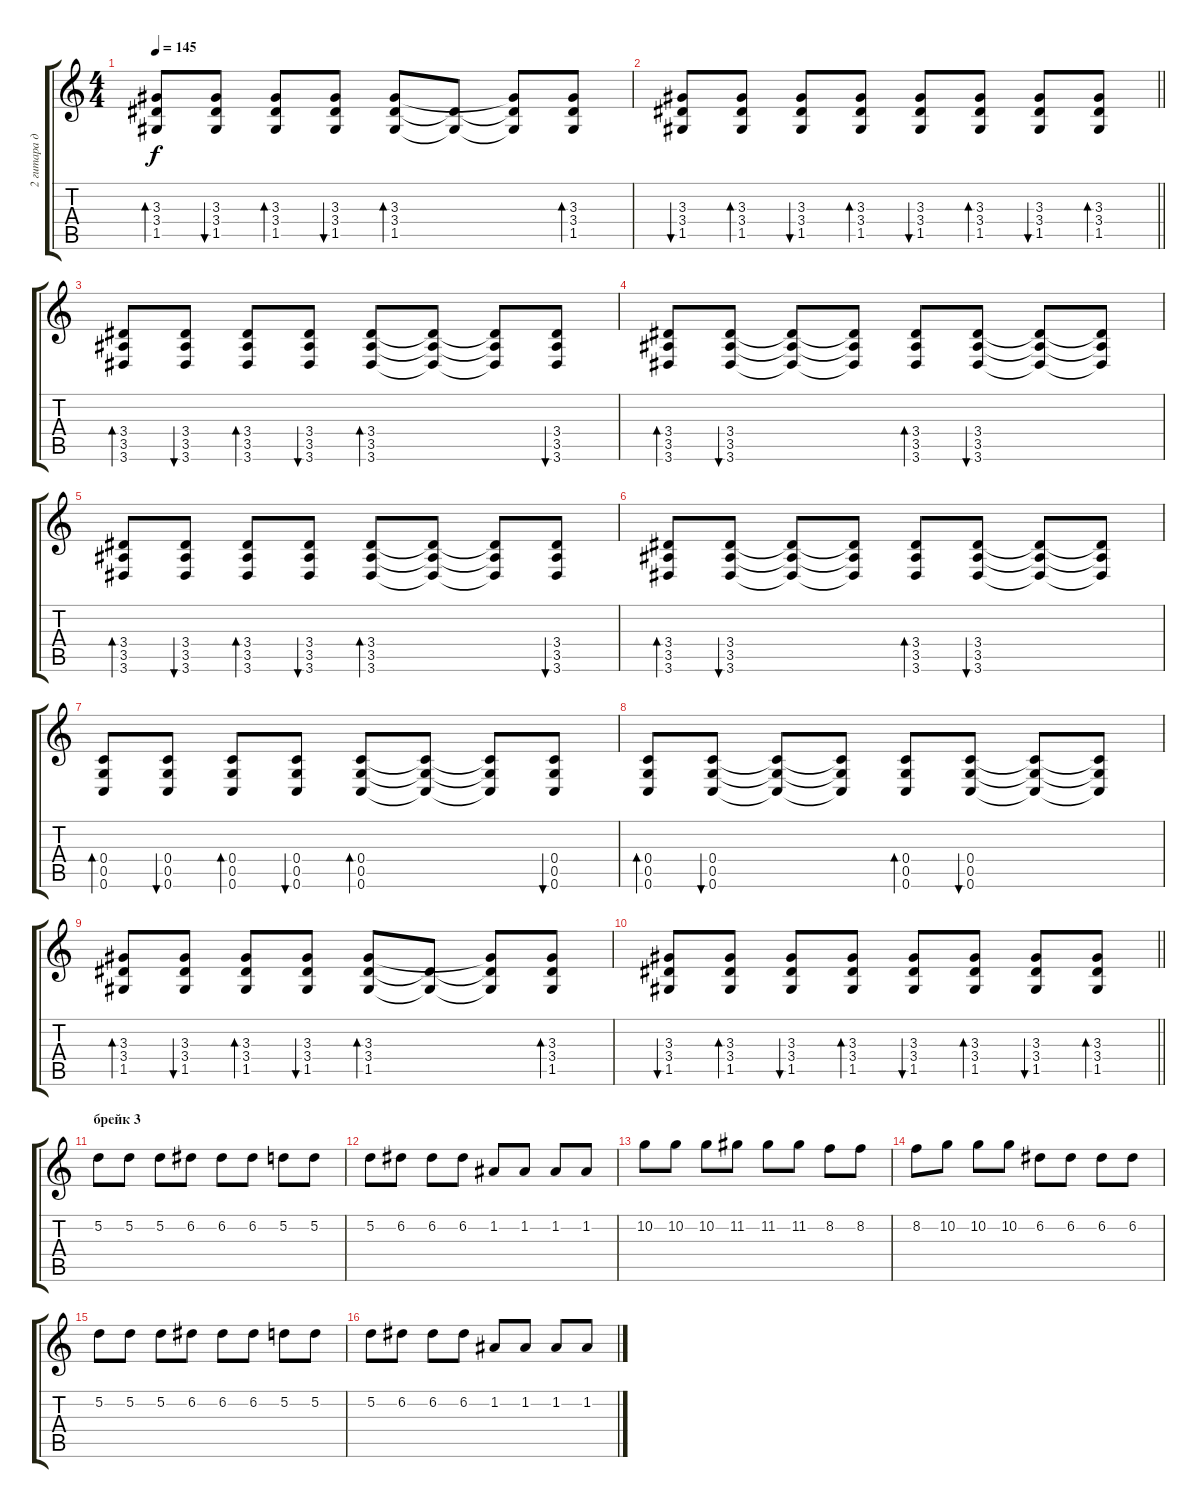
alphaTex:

\track ("2 гитара дистр" "2 гитара д") {instrument distortionguitar}
\staff {score tabs}
\tuning (D4 A3 F3 C3 G2 C2) {hide}
\ts (4 4)
\tempo 145
\clef g2
\ks c
(3.3 3.4 1.5).8{bd 60 dy f} (3.3 3.4 1.5).8{bu 60} (3.3 3.4 1.5).8{bd 60} (3.3 3.4 1.5).8{bu 60} (3.3 3.4 1.5).8{bd 60} (3.4{t} 1.5{t}).8 (3.3{t} 3.4{t} 1.5{t}).8 (3.3 3.4 1.5).8{bd 60} |
\barLineRight lightlight
(3.3 3.4 1.5).8{bu 60} (3.3 3.4 1.5).8{bd 60} (3.3 3.4 1.5).8{bu 60} (3.3 3.4 1.5).8{bd 60} (3.3 3.4 1.5).8{bu 60} (3.3 3.4 1.5).8{bd 60} (3.3 3.4 1.5).8{bu 60} (3.3 3.4 1.5).8{bd 60} |
(3.4 3.5 3.6).8{bd 60} (3.4 3.5 3.6).8{bu 60} (3.4 3.5 3.6).8{bd 60} (3.4 3.5 3.6).8{bu 60} (3.4 3.5 3.6).8{bd 60} (3.4{t} 3.5{t} 3.6{t}).8 (3.4{t} 3.5{t} 3.6{t}).8 (3.4 3.5 3.6).8{bu 60} |
(3.4 3.5 3.6).8{bd 60} (3.4 3.5 3.6).8{bu 60} (3.4{t} 3.5{t} 3.6{t}).8 (3.4{t} 3.5{t} 3.6{t}).8 (3.4 3.5 3.6).8{bd 60} (3.4 3.5 3.6).8{bu 60} (3.4{t} 3.5{t} 3.6{t}).8 (3.4{t} 3.5{t} 3.6{t}).8 |
(3.4 3.5 3.6).8{bd 60} (3.4 3.5 3.6).8{bu 60} (3.4 3.5 3.6).8{bd 60} (3.4 3.5 3.6).8{bu 60} (3.4 3.5 3.6).8{bd 60} (3.4{t} 3.5{t} 3.6{t}).8 (3.4{t} 3.5{t} 3.6{t}).8 (3.4 3.5 3.6).8{bu 60} |
(3.4 3.5 3.6).8{bd 60} (3.4 3.5 3.6).8{bu 60} (3.4{t} 3.5{t} 3.6{t}).8 (3.4{t} 3.5{t} 3.6{t}).8 (3.4 3.5 3.6).8{bd 60} (3.4 3.5 3.6).8{bu 60} (3.4{t} 3.5{t} 3.6{t}).8 (3.4{t} 3.5{t} 3.6{t}).8 |
(0.4 0.5 0.6).8{bd 60} (0.4 0.5 0.6).8{bu 60} (0.4 0.5 0.6).8{bd 60} (0.4 0.5 0.6).8{bu 60} (0.4 0.5 0.6).8{bd 60} (0.4{t} 0.5{t} 0.6{t}).8 (0.4{t} 0.5{t} 0.6{t}).8 (0.4 0.5 0.6).8{bu 60} |
(0.4 0.5 0.6).8{bd 60} (0.4 0.5 0.6).8{bu 60} (0.4{t} 0.5{t} 0.6{t}).8 (0.4{t} 0.5{t} 0.6{t}).8 (0.4 0.5 0.6).8{bd 60} (0.4 0.5 0.6).8{bu 60} (0.4{t} 0.5{t} 0.6{t}).8 (0.4{t} 0.5{t} 0.6{t}).8 |
(3.3 3.4 1.5).8{bd 60} (3.3 3.4 1.5).8{bu 60} (3.3 3.4 1.5).8{bd 60} (3.3 3.4 1.5).8{bu 60} (3.3 3.4 1.5).8{bd 60} (3.4{t} 1.5{t}).8 (3.3{t} 3.4{t} 1.5{t}).8 (3.3 3.4 1.5).8{bd 60} |
\barLineRight lightlight
(3.3 3.4 1.5).8{bu 60} (3.3 3.4 1.5).8{bd 60} (3.3 3.4 1.5).8{bu 60} (3.3 3.4 1.5).8{bd 60} (3.3 3.4 1.5).8{bu 60} (3.3 3.4 1.5).8{bd 60} (3.3 3.4 1.5).8{bu 60} (3.3 3.4 1.5).8{bd 60} |
\section ("" "брейк 3")
5.2.8 5.2.8 5.2.8 6.2.8 6.2.8 6.2.8 5.2.8 5.2.8 |
5.2.8 6.2.8 6.2.8 6.2.8 1.2.8 1.2.8 1.2.8 1.2.8 |
10.2.8 10.2.8 10.2.8 11.2.8 11.2.8 11.2.8 8.2.8 8.2.8 |
8.2.8 10.2.8 10.2.8 10.2.8 6.2.8 6.2.8 6.2.8 6.2.8 |
5.2.8 5.2.8 5.2.8 6.2.8 6.2.8 6.2.8 5.2.8 5.2.8 |
5.2.8 6.2.8 6.2.8 6.2.8 1.2.8 1.2.8 1.2.8 1.2.8
